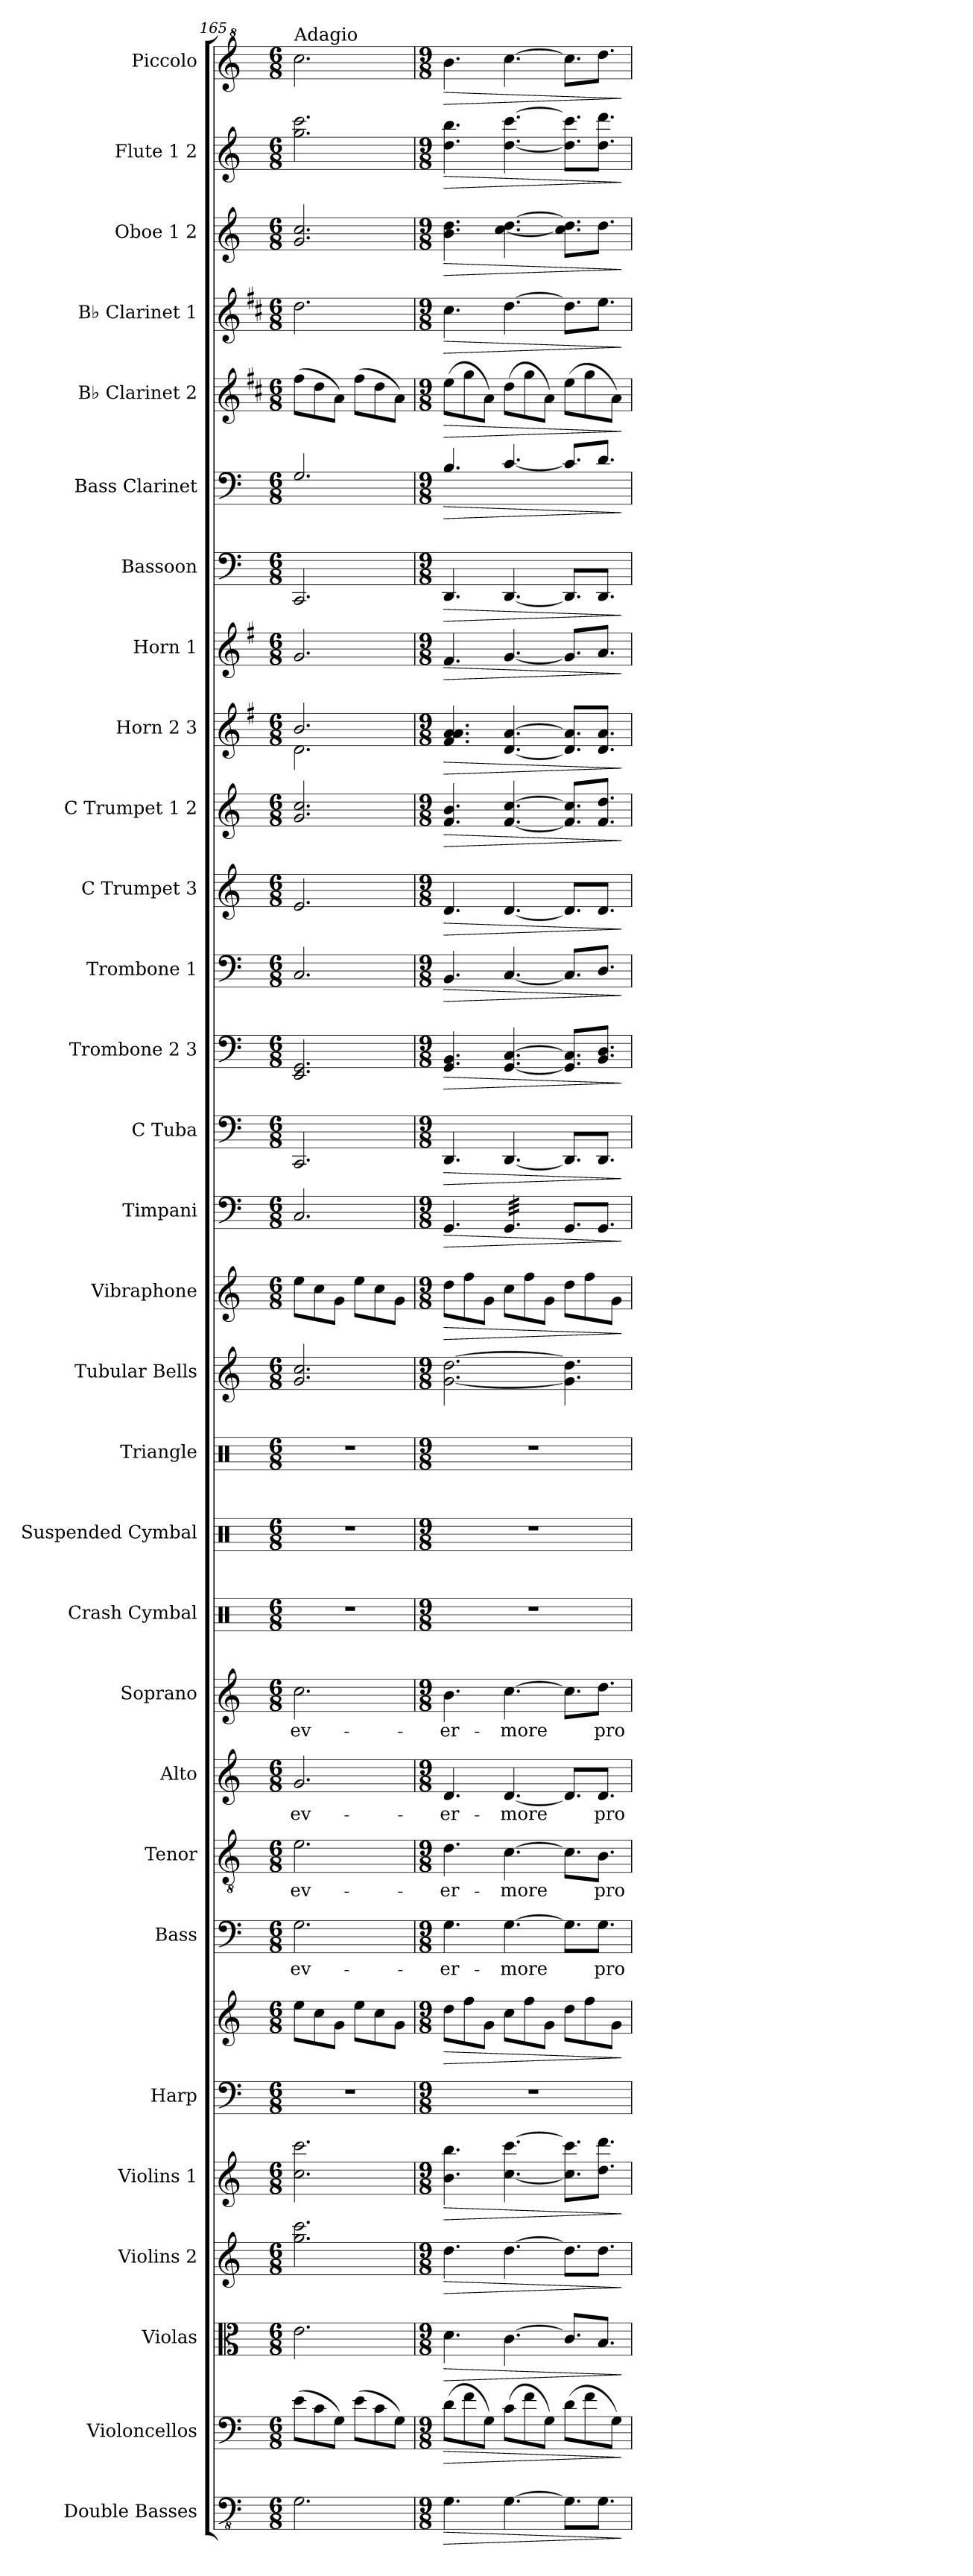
**kern	**dynam	**kern	**dynam	**kern	**dynam	**kern	**dynam	**kern	**dynam	**kern	**kern	**dynam	**kern	**text	**kern	**text	**kern	**text	**kern	**text	**kern	**kern	**kern	**kern	**kern	**dynam	**kern	**dynam	**kern	**dynam	**kern	**dynam	**kern	**dynam	**kern	**dynam	**kern	**dynam	**kern	**dynam	**kern	**dynam	**kern	**dynam	**kern	**dynam	**kern	**dynam	**kern	**dynam	**kern	**dynam	**kern	**dynam	**kern	**dynam
*part30	*part30	*part29	*part29	*part28	*part28	*part27	*part27	*part26	*part26	*part25	*part25	*part25	*part24	*part24	*part23	*part23	*part22	*part22	*part21	*part21	*part20	*part19	*part18	*part17	*part16	*part16	*part15	*part15	*part14	*part14	*part13	*part13	*part12	*part12	*part11	*part11	*part10	*part10	*part9	*part9	*part8	*part8	*part7	*part7	*part6	*part6	*part5	*part5	*part4	*part4	*part3	*part3	*part2	*part2	*part1	*part1
*staff31	*staff31	*staff30	*staff30	*staff29	*staff29	*staff28	*staff28	*staff27	*staff27	*staff26	*staff25	*staff25/26	*staff24	*staff24	*staff23	*staff23	*staff22	*staff22	*staff21	*staff21	*staff20	*staff19	*staff18	*staff17	*staff16	*staff16	*staff15	*staff15	*staff14	*staff14	*staff13	*staff13	*staff12	*staff12	*staff11	*staff11	*staff10	*staff10	*staff9	*staff9	*staff8	*staff8	*staff7	*staff7	*staff6	*staff6	*staff5	*staff5	*staff4	*staff4	*staff3	*staff3	*staff2	*staff2	*staff1	*staff1
*I"Double Basses	*	*I"Violoncellos	*	*I"Violas	*	*I"Violins 2	*	*I"Violins 1	*	*I"Harp	*	*	*I"Bass	*	*I"Tenor	*	*I"Alto	*	*I"Soprano	*	*I"Crash Cymbal	*I"Suspended Cymbal	*I"Triangle	*I"Tubular Bells	*I"Vibraphone	*	*I"Timpani	*	*I"C Tuba	*	*I"Trombone 2 3	*	*I"Trombone 1	*	*I"C Trumpet 3	*	*I"C Trumpet 1 2	*	*I"Horn 2 3	*	*I"Horn 1	*	*I"Bassoon	*	*I"Bass Clarinet	*	*I"B♭ Clarinet 2	*	*I"B♭ Clarinet 1	*	*I"Oboe 1 2	*	*I"Flute 1 2	*	*I"Piccolo	*
*I'Dbs.	*	*I'Vlcs.	*	*I'Vlas.	*	*I'Vlns. 2	*	*I'Vlns. 1	*	*I'Hrp.	*	*	*I'B.	*	*I'T.	*	*I'A.	*	*I'S.	*	*I'Cr. Cym.	*I'Susp. Cym.	*I'Trgl.	*I'Tu. Be.	*I'Vib.	*	*I'Timp.	*	*I'C Tu.	*	*I'Trb. 2 3	*	*I'Trb. 1	*	*I'C Tpt. 3	*	*I'C Tpt. 1 2	*	*I'Hn. 2 3	*	*I'Hn. 1	*	*I'Bsn.	*	*I'B. Cl.	*	*I'B♭ Cl. 2	*	*I'B♭ Cl. 1	*	*I'Ob. 1 2	*	*I'Fl. 1 2	*	*I'Picc.	*
*clefFv4	*	*clefF4	*	*clefC3	*	*clefG2	*	*clefG2	*	*clefF4	*clefG2	*	*clefF4	*	*clefGv2	*	*clefG2	*	*clefG2	*	*clefX	*clefX	*clefX	*clefG2	*	*	*clefF4	*	*clefF4	*	*clefF4	*	*clefF4	*	*clefG2	*	*clefG2	*	*clefG2	*	*clefG2	*	*clefF4	*	*	*	*clefG2	*	*clefG2	*	*clefG2	*	*clefG2	*	*clefG^2	*
*	*	*	*	*	*	*	*	*	*	*	*	*	*	*	*	*	*	*	*	*	*	*	*	*	*	*	*	*	*	*	*	*	*	*	*	*	*	*	*ITrd4c7	*	*ITrd4c7	*	*	*	*ITrd8c14	*	*ITrd1c2	*	*ITrd1c2	*	*	*	*	*	*ITrd-7c-12	*
*k[]	*	*k[]	*	*k[]	*	*k[]	*	*k[]	*	*k[]	*k[]	*	*k[]	*	*k[]	*	*k[]	*	*k[]	*	*k[]	*k[]	*k[]	*k[]	*k[]	*	*k[]	*	*k[]	*	*k[]	*	*k[]	*	*k[]	*	*k[]	*	*k[]	*	*k[]	*	*k[]	*	*k[]	*	*k[]	*	*k[]	*	*k[]	*	*k[]	*	*k[]	*
*C:	*	*C:	*	*C:	*	*C:	*	*C:	*	*C:	*C:	*	*C:	*	*C:	*	*C:	*	*C:	*	*C:	*C:	*C:	*C:	*C:	*	*C:	*	*C:	*	*C:	*	*C:	*	*C:	*	*C:	*	*C:	*	*C:	*	*C:	*	*C:	*	*C:	*	*C:	*	*C:	*	*C:	*	*C:	*
*M6/8	*	*M6/8	*	*M6/8	*	*M6/8	*	*M6/8	*	*M6/8	*M6/8	*	*M6/8	*	*M6/8	*	*M6/8	*	*M6/8	*	*M6/8	*M6/8	*M6/8	*M6/8	*M6/8	*	*M6/8	*	*M6/8	*	*M6/8	*	*M6/8	*	*M6/8	*	*M6/8	*	*M6/8	*	*M6/8	*	*M6/8	*	*M6/8	*	*M6/8	*	*M6/8	*	*M6/8	*	*M6/8	*	*M6/8	*
=165	=165	=165	=165	=165	=165	=165	=165	=165	=165	=165	=165	=165	=165	=165	=165	=165	=165	=165	=165	=165	=165	=165	=165	=165	=165	=165	=165	=165	=165	=165	=165	=165	=165	=165	=165	=165	=165	=165	=165	=165	=165	=165	=165	=165	=165	=165	=165	=165	=165	=165	=165	=165	=165	=165	=165	=165
*	*	*	*	*	*	*	*	*	*	*	*	*	*	*	*	*	*	*	*	*	*	*	*	*	*	*	*	*	*	*	*	*	*	*	*	*	*	*	*^	*	*	*	*	*	*	*	*	*	*	*	*	*	*	*	*	*
!	!	!	!	!	!	!	!	!	!	!	!	!	!	!	!	!	!	!	!	!	!	!	!	!	!	!	!	!	!	!	!	!	!	!	!	!	!	!	!	!	!	!	!	!	!	!	!	!	!	!	!	!	!	!	!	!LO:TX:a:t=Adagio	!
2.GG\	.	(8e\L	.	2.e\	.	2.gg\ 2.ccc\	.	2.cc\ 2.ccc\	.	2.r	8ee\L	.	2.G\	ev-	2.e\	ev-	2.g/	ev-	2.cc\	ev-	2.r	2.r	2.r	2.g/ 2.cc/	8ee\L	.	2.C/	.	2.CC/	.	2.EE/ 2.GG/	.	2.C/	.	2.e/	.	2.g/ 2.cc/	.	2.e/	2.G\	.	2.c/	.	2.CC/	.	2.GG/	.	(8ee\L	.	2.cc\	.	2.g/ 2.cc/	.	2.gg\ 2.ccc\	.	2.cccc\	.
.	.	8c\	.	.	.	.	.	.	.	.	8cc\	.	.	.	.	.	.	.	.	.	.	.	.	.	8cc\	.	.	.	.	.	.	.	.	.	.	.	.	.	.	.	.	.	.	.	.	.	.	8cc\	.	.	.	.	.	.	.	.	.
.	.	8G\J)	.	.	.	.	.	.	.	.	8g\J	.	.	.	.	.	.	.	.	.	.	.	.	.	8g\J	.	.	.	.	.	.	.	.	.	.	.	.	.	.	.	.	.	.	.	.	.	.	8g\J)	.	.	.	.	.	.	.	.	.
.	.	(8e\L	.	.	.	.	.	.	.	.	8ee\L	.	.	.	.	.	.	.	.	.	.	.	.	.	8ee\L	.	.	.	.	.	.	.	.	.	.	.	.	.	.	.	.	.	.	.	.	.	.	(8ee\L	.	.	.	.	.	.	.	.	.
.	.	8c\	.	.	.	.	.	.	.	.	8cc\	.	.	.	.	.	.	.	.	.	.	.	.	.	8cc\	.	.	.	.	.	.	.	.	.	.	.	.	.	.	.	.	.	.	.	.	.	.	8cc\	.	.	.	.	.	.	.	.	.
.	.	8G\J)	.	.	.	.	.	.	.	.	8g\J	.	.	.	.	.	.	.	.	.	.	.	.	.	8g\J	.	.	.	.	.	.	.	.	.	.	.	.	.	.	.	.	.	.	.	.	.	.	8g\J)	.	.	.	.	.	.	.	.	.
*	*	*	*	*	*	*	*	*	*	*	*	*	*	*	*	*	*	*	*	*	*	*	*	*	*	*	*	*	*	*	*	*	*	*	*	*	*	*	*v	*v	*	*	*	*	*	*	*	*	*	*	*	*	*	*	*	*	*
=166	=166	=166	=166	=166	=166	=166	=166	=166	=166	=166	=166	=166	=166	=166	=166	=166	=166	=166	=166	=166	=166	=166	=166	=166	=166	=166	=166	=166	=166	=166	=166	=166	=166	=166	=166	=166	=166	=166	=166	=166	=166	=166	=166	=166	=166	=166	=166	=166	=166	=166	=166	=166	=166	=166	=166	=166
*M9/8	*	*M9/8	*	*M9/8	*	*M9/8	*	*M9/8	*	*M9/8	*M9/8	*	*M9/8	*	*M9/8	*	*M9/8	*	*M9/8	*	*M9/8	*M9/8	*M9/8	*M9/8	*M9/8	*	*M9/8	*	*M9/8	*	*M9/8	*	*M9/8	*	*M9/8	*	*M9/8	*	*M9/8	*	*M9/8	*	*M9/8	*	*M9/8	*	*M9/8	*	*M9/8	*	*M9/8	*	*M9/8	*	*M9/8	*
!	!LO:HP:b	!	!LO:HP:b	!	!LO:HP:b	!	!LO:HP:b	!	!LO:HP:b	!	!	!LO:HP:b	!	!	!	!	!	!	!	!	!	!	!	!	!	!LO:HP:b	!	!LO:HP:b	!	!LO:HP:b	!	!LO:HP:b	!	!LO:HP:b	!	!LO:HP:b	!	!LO:HP:b	!	!LO:HP:b	!	!LO:HP:b	!	!LO:HP:b	!	!LO:HP:b	!	!LO:HP:b	!	!LO:HP:b	!	!LO:HP:b	!	!LO:HP:b	!	!LO:HP:b
4.GG\	>	(8d\L	>	4.d\	>	4.dd\	>	4.b\ 4.bb\	>	8%9r	8dd\L	>	4.G\	-er-	4.d\	-er-	4.d/	-er-	4.b\	-er-	8%9r	8%9r	8%9r	[2.g\ [2.dd\	8dd\L	>	4.GG/	>	4.DD/	>	4.GG/ 4.BB/	>	4.BB/	>	4.d/	>	4.f/ 4.b/	>	4.B/ 4.d/ 4.d/	>	4.B/	>	4.DD/	>	4.BB/	>	(8dd\L	>	4.b\	>	4.b\ 4.dd\	>	4.dd\ 4.bb\	>	4.bbb\	>
.	.	8f\	.	.	.	.	.	.	.	.	8ff\	.	.	.	.	.	.	.	.	.	.	.	.	.	8ff\	.	.	.	.	.	.	.	.	.	.	.	.	.	.	.	.	.	.	.	.	.	8ff\	.	.	.	.	.	.	.	.	.
.	.	8G\J)	.	.	.	.	.	.	.	.	8g\J	.	.	.	.	.	.	.	.	.	.	.	.	.	8g\J	.	.	.	.	.	.	.	.	.	.	.	.	.	.	.	.	.	.	.	.	.	8g\J)	.	.	.	.	.	.	.	.	.
*	*	*	*	*	*	*	*	*	*	*	*	*	*	*	*	*	*	*	*	*	*	*	*	*	*	*	*tremolo	*	*	*	*	*	*	*	*	*	*	*	*	*	*	*	*	*	*	*	*	*	*	*	*	*	*	*	*	*
[4.GG\	.	(8c\L	.	[4.c\	.	[4.dd\	.	[4.cc\ [4.ccc\	.	.	8cc\L	.	[4.G\	-more	[4.c\	-more	[4.d/	-more	[4.cc\	-more	.	.	.	.	8cc\L	.	32GG/LLL	.	[4.DD/	.	[4.GG/ [4.C/	.	[4.C/	.	[4.d/	.	[4.f/ [4.cc/	.	[4.G/ [4.d/	.	[4.c/	.	[4.DD/	.	[4.C/	.	(8cc\L	.	[4.cc\	.	[4.cc\ [4.dd\	.	[4.dd\ [4.ccc\	.	[4.cccc\	.
.	.	.	.	.	.	.	.	.	.	.	.	.	.	.	.	.	.	.	.	.	.	.	.	.	.	.	32GG/	.	.	.	.	.	.	.	.	.	.	.	.	.	.	.	.	.	.	.	.	.	.	.	.	.	.	.	.	.
.	.	.	.	.	.	.	.	.	.	.	.	.	.	.	.	.	.	.	.	.	.	.	.	.	.	.	32GG/	.	.	.	.	.	.	.	.	.	.	.	.	.	.	.	.	.	.	.	.	.	.	.	.	.	.	.	.	.
.	.	.	.	.	.	.	.	.	.	.	.	.	.	.	.	.	.	.	.	.	.	.	.	.	.	.	32GG/	.	.	.	.	.	.	.	.	.	.	.	.	.	.	.	.	.	.	.	.	.	.	.	.	.	.	.	.	.
.	.	8f\	.	.	.	.	.	.	.	.	8ff\	.	.	.	.	.	.	.	.	.	.	.	.	.	8ff\	.	32GG/	.	.	.	.	.	.	.	.	.	.	.	.	.	.	.	.	.	.	.	8ff\	.	.	.	.	.	.	.	.	.
.	.	.	.	.	.	.	.	.	.	.	.	.	.	.	.	.	.	.	.	.	.	.	.	.	.	.	32GG/	.	.	.	.	.	.	.	.	.	.	.	.	.	.	.	.	.	.	.	.	.	.	.	.	.	.	.	.	.
.	.	.	.	.	.	.	.	.	.	.	.	.	.	.	.	.	.	.	.	.	.	.	.	.	.	.	32GG/	.	.	.	.	.	.	.	.	.	.	.	.	.	.	.	.	.	.	.	.	.	.	.	.	.	.	.	.	.
.	.	.	.	.	.	.	.	.	.	.	.	.	.	.	.	.	.	.	.	.	.	.	.	.	.	.	32GG/	.	.	.	.	.	.	.	.	.	.	.	.	.	.	.	.	.	.	.	.	.	.	.	.	.	.	.	.	.
.	.	8G\J)	.	.	.	.	.	.	.	.	8g\J	.	.	.	.	.	.	.	.	.	.	.	.	.	8g\J	.	32GG/	.	.	.	.	.	.	.	.	.	.	.	.	.	.	.	.	.	.	.	8g\J)	.	.	.	.	.	.	.	.	.
.	.	.	.	.	.	.	.	.	.	.	.	.	.	.	.	.	.	.	.	.	.	.	.	.	.	.	32GG/	.	.	.	.	.	.	.	.	.	.	.	.	.	.	.	.	.	.	.	.	.	.	.	.	.	.	.	.	.
.	.	.	.	.	.	.	.	.	.	.	.	.	.	.	.	.	.	.	.	.	.	.	.	.	.	.	32GG/	.	.	.	.	.	.	.	.	.	.	.	.	.	.	.	.	.	.	.	.	.	.	.	.	.	.	.	.	.
.	.	.	.	.	.	.	.	.	.	.	.	.	.	.	.	.	.	.	.	.	.	.	.	.	.	.	32GG/JJJ	.	.	.	.	.	.	.	.	.	.	.	.	.	.	.	.	.	.	.	.	.	.	.	.	.	.	.	.	.
*	*	*	*	*	*	*	*	*	*	*	*	*	*	*	*	*	*	*	*	*	*	*	*	*	*	*	*Xtremolo	*	*	*	*	*	*	*	*	*	*	*	*	*	*	*	*	*	*	*	*	*	*	*	*	*	*	*	*	*
8.GG\L]	.	(8d\L	.	8.c/L]	.	8.dd\L]	.	8.cc\] 8.ccc\]L	.	.	8dd\L	.	8.G\L]	.	8.c\L]	.	8.d/L]	.	8.cc\L]	.	.	.	.	4.g\] 4.dd\]	8dd\L	.	8.GG/L	.	8.DD/L]	.	8.GG/] 8.C/]L	.	8.C/L]	.	8.d/L]	.	8.f/] 8.cc/]L	.	8.G/] 8.d/]L	.	8.c/L]	.	8.DD/L]	.	8.C/L]	.	(8dd\L	.	8.cc\L]	.	8.cc\] 8.dd\]L	.	8.dd\] 8.ccc\]L	.	8.cccc\L]	.
.	.	8f\	.	.	.	.	.	.	.	.	8ff\	.	.	.	.	.	.	.	.	.	.	.	.	.	8ff\	.	.	.	.	.	.	.	.	.	.	.	.	.	.	.	.	.	.	.	.	.	8ff\	.	.	.	.	.	.	.	.	.
8.GG\J	.	.	.	8.B/J	.	8.dd\J	.	8.dd\ 8.ddd\J	.	.	.	.	8.G\J	pro-	8.B\J	pro-	8.d/J	pro-	8.dd\J	pro-	.	.	.	.	.	.	8.GG/J	.	8.DD/J	.	8.BB/ 8.D/J	.	8.D/J	.	8.d/J	.	8.f/ 8.dd/J	.	8.G/ 8.d/J	.	8.d/J	.	8.DD/J	.	8.D/J	.	.	.	8.dd\J	.	8.dd\J	.	8.dd\ 8.ddd\J	.	8.dddd\J	.
.	.	8G\J)	.	.	.	.	.	.	.	.	8g\J	.	.	.	.	.	.	.	.	.	.	.	.	.	8g\J	.	.	.	.	.	.	.	.	.	.	.	.	.	.	.	.	.	.	.	.	.	8g\J)	.	.	.	.	.	.	.	.	.
.	]	.	]	.	]	.	]	.	]	.	.	]	.	.	.	.	.	.	.	.	.	.	.	.	.	]	.	]	.	]	.	]	.	]	.	]	.	]	.	]	.	]	.	]	.	]	.	]	.	]	.	]	.	]	.	]
=	=	=	=	=	=	=	=	=	=	=	=	=	=	=	=	=	=	=	=	=	=	=	=	=	=	=	=	=	=	=	=	=	=	=	=	=	=	=	=	=	=	=	=	=	=	=	=	=	=	=	=	=	=	=	=	=
*-	*-	*-	*-	*-	*-	*-	*-	*-	*-	*-	*-	*-	*-	*-	*-	*-	*-	*-	*-	*-	*-	*-	*-	*-	*-	*-	*-	*-	*-	*-	*-	*-	*-	*-	*-	*-	*-	*-	*-	*-	*-	*-	*-	*-	*-	*-	*-	*-	*-	*-	*-	*-	*-	*-	*-	*-
